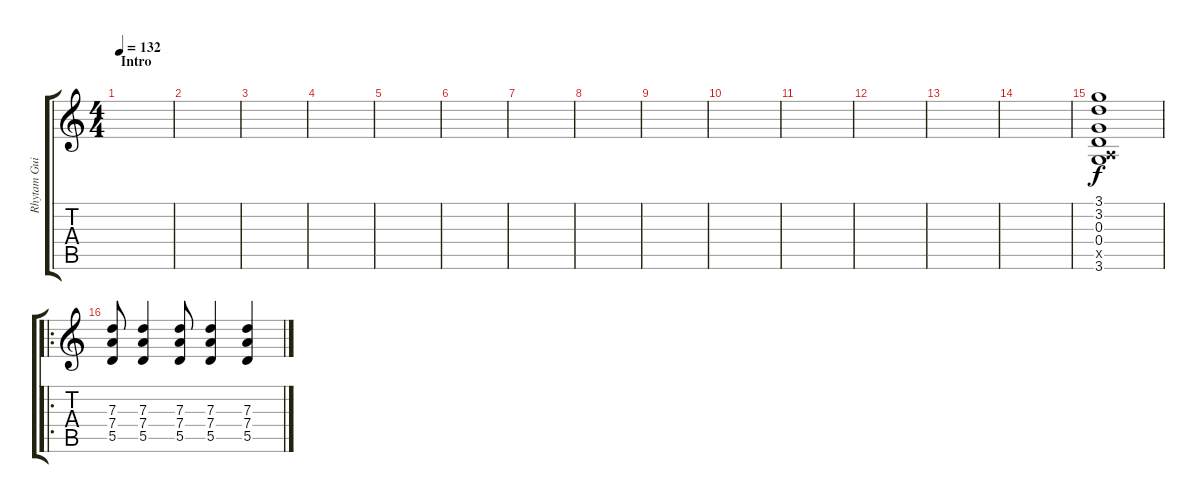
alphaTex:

\track ("Rhytam Guitar" "Rhytam Gui") {instrument overdrivenguitar}
\staff {score tabs}
\tuning (E4 B3 G3 D3 A2 E2) {hide}
\ts (4 4)
\section ("" "Intro")
\tempo 132
\clef g2
\ks c
|
|
|
|
|
|
|
|
|
|
|
|
|
|
(3.1 3.2 0.3 0.4 0.5{x} 3.6).1 |
\ro
(7.3 7.4 5.5).8 (7.3 7.4 5.5).4 (7.3 7.4 5.5).8 (7.3 7.4 5.5).4 (7.3 7.4 5.5).4
